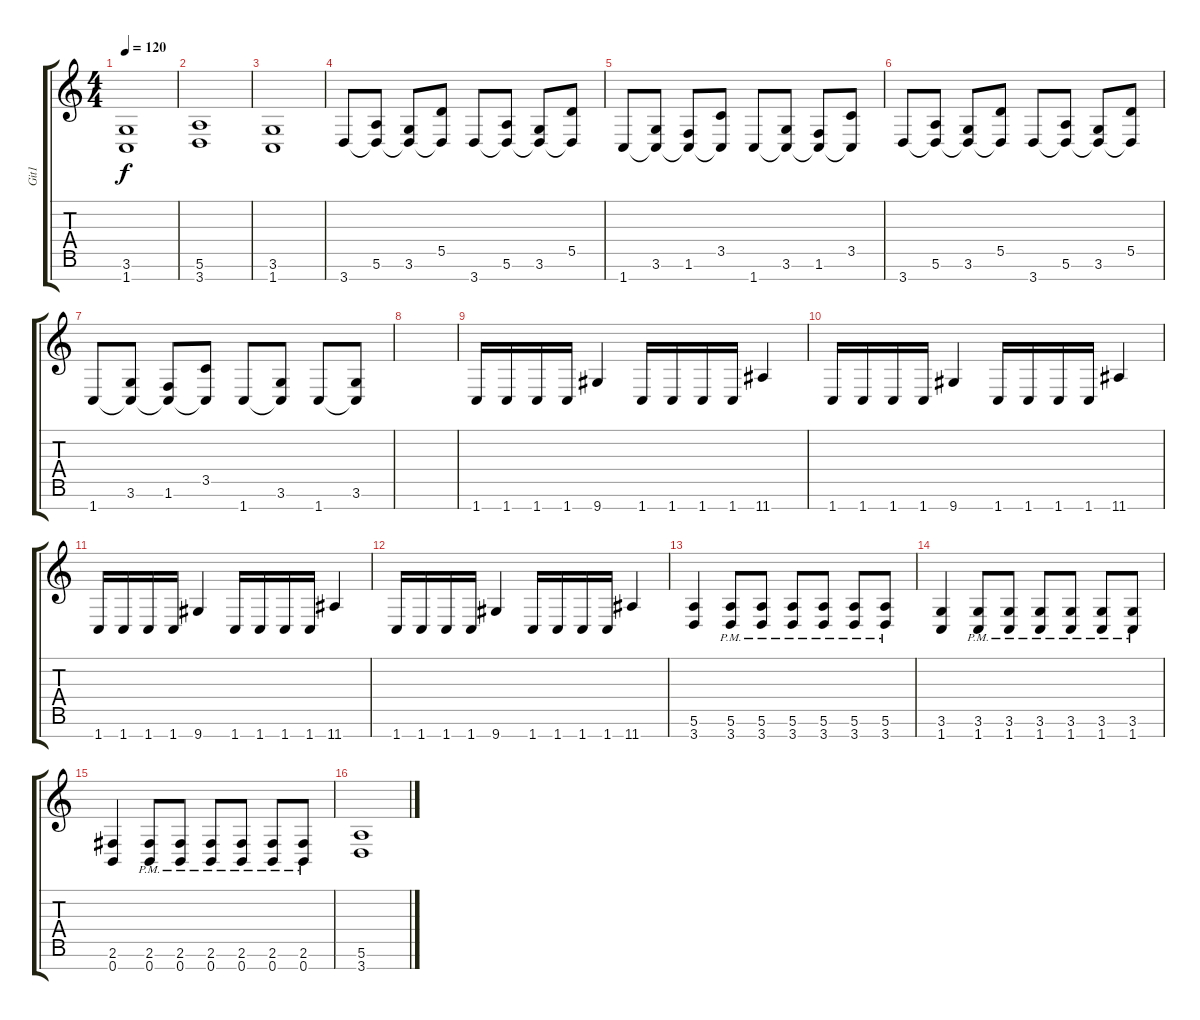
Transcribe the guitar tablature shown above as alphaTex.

\track ("Git1" "Git1") {instrument distortionguitar}
\staff {score tabs}
\tuning (E4 B3 G3 D3 A2 E2 B1) {hide}
\ts (4 4)
\tempo 120
\clef g2
\ks c
(3.6 1.7).1{dy f} |
(5.6 3.7).1 |
(3.6 1.7).1 |
3.7.8 (5.6 3.7{t}).8 (3.6 3.7{t}).8 (5.5 3.7{t}).8 3.7.8 (5.6 3.7{t}).8 (3.6 3.7{t}).8 (5.5 3.7{t}).8 |
1.7.8 (3.6 1.7{t}).8 (1.6 1.7{t}).8 (3.5 1.7{t}).8 1.7.8 (3.6 1.7{t}).8 (1.6 1.7{t}).8 (3.5 1.7{t}).8 |
3.7.8 (5.6 3.7{t}).8 (3.6 3.7{t}).8 (5.5 3.7{t}).8 3.7.8 (5.6 3.7{t}).8 (3.6 3.7{t}).8 (5.5 3.7{t}).8 |
1.7.8 (3.6 1.7{t}).8 (1.6 1.7{t}).8 (3.5 1.7{t}).8 1.7.8 (3.6 1.7{t}).8 1.7.8 (3.6 1.7{t}).8 |
|
1.7.16 1.7.16 1.7.16 1.7.16 9.7.4 1.7.16 1.7.16 1.7.16 1.7.16 11.7.4 |
1.7.16 1.7.16 1.7.16 1.7.16 9.7.4 1.7.16 1.7.16 1.7.16 1.7.16 11.7.4 |
1.7.16 1.7.16 1.7.16 1.7.16 9.7.4 1.7.16 1.7.16 1.7.16 1.7.16 11.7.4 |
1.7.16 1.7.16 1.7.16 1.7.16 9.7.4 1.7.16 1.7.16 1.7.16 1.7.16 11.7.4 |
(5.6 3.7).4 (5.6{pm} 3.7{pm}).8 (5.6{pm} 3.7{pm}).8 (5.6{pm} 3.7{pm}).8 (5.6{pm} 3.7{pm}).8 (5.6 3.7{pm}).8 (5.6{pm} 3.7{pm}).8 |
(3.6 1.7).4 (3.6{pm} 1.7{pm}).8 (3.6{pm} 1.7{pm}).8 (3.6{pm} 1.7{pm}).8 (3.6{pm} 1.7{pm}).8 (3.6 1.7{pm}).8 (3.6{pm} 1.7{pm}).8 |
(2.6 0.7).4 (2.6{pm} 0.7{pm}).8 (2.6{pm} 0.7{pm}).8 (2.6{pm} 0.7{pm}).8 (2.6{pm} 0.7{pm}).8 (2.6 0.7{pm}).8 (2.6{pm} 0.7{pm}).8 |
(5.6 3.7).1
